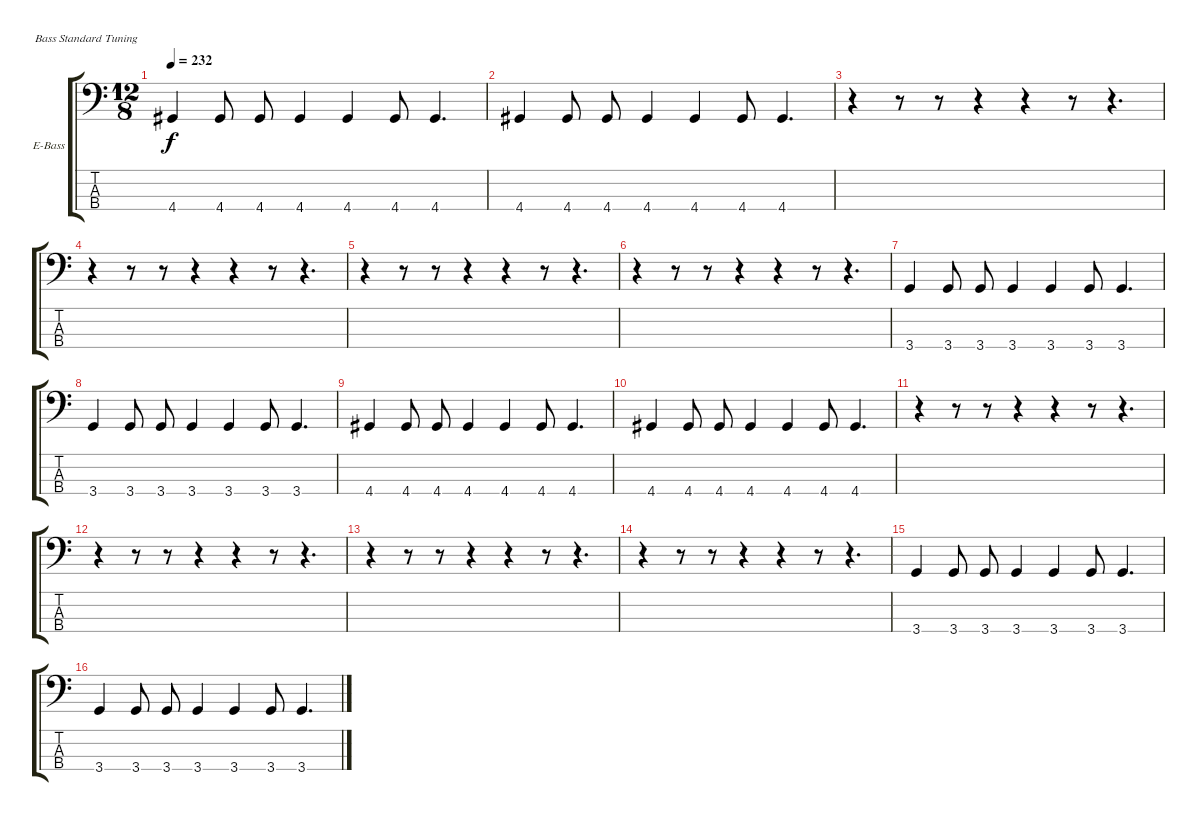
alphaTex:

\bracketExtendMode groupsimilarinstruments
\firstSystemTrackNameOrientation horizontal
\otherSystemsTrackNameOrientation horizontal
\track ("Бас" "E-Bass") {instrument electricbassfinger}
\staff {score tabs}
\tuning (G2 D2 A1 E1)
\ts (12 8)
\tempo 232
\clef f4
\ks c
4.4.4{dy f} 4.4.8 4.4.8 4.4.4 4.4.4 4.4.8 4.4.4{d} |
4.4.4 4.4.8 4.4.8 4.4.4 4.4.4 4.4.8 4.4.4{d} |
r.4 r.8 r.8 r.4 r.4 r.8 r.4{d} |
r.4 r.8 r.8 r.4 r.4 r.8 r.4{d} |
r.4 r.8 r.8 r.4 r.4 r.8 r.4{d} |
r.4 r.8 r.8 r.4 r.4 r.8 r.4{d} |
3.4.4 3.4.8 3.4.8 3.4.4 3.4.4 3.4.8 3.4.4{d} |
3.4.4 3.4.8 3.4.8 3.4.4 3.4.4 3.4.8 3.4.4{d} |
4.4.4 4.4.8 4.4.8 4.4.4 4.4.4 4.4.8 4.4.4{d} |
4.4.4 4.4.8 4.4.8 4.4.4 4.4.4 4.4.8 4.4.4{d} |
r.4 r.8 r.8 r.4 r.4 r.8 r.4{d} |
r.4 r.8 r.8 r.4 r.4 r.8 r.4{d} |
r.4 r.8 r.8 r.4 r.4 r.8 r.4{d} |
r.4 r.8 r.8 r.4 r.4 r.8 r.4{d} |
3.4.4 3.4.8 3.4.8 3.4.4 3.4.4 3.4.8 3.4.4{d} |
3.4.4 3.4.8 3.4.8 3.4.4 3.4.4 3.4.8 3.4.4{d}
